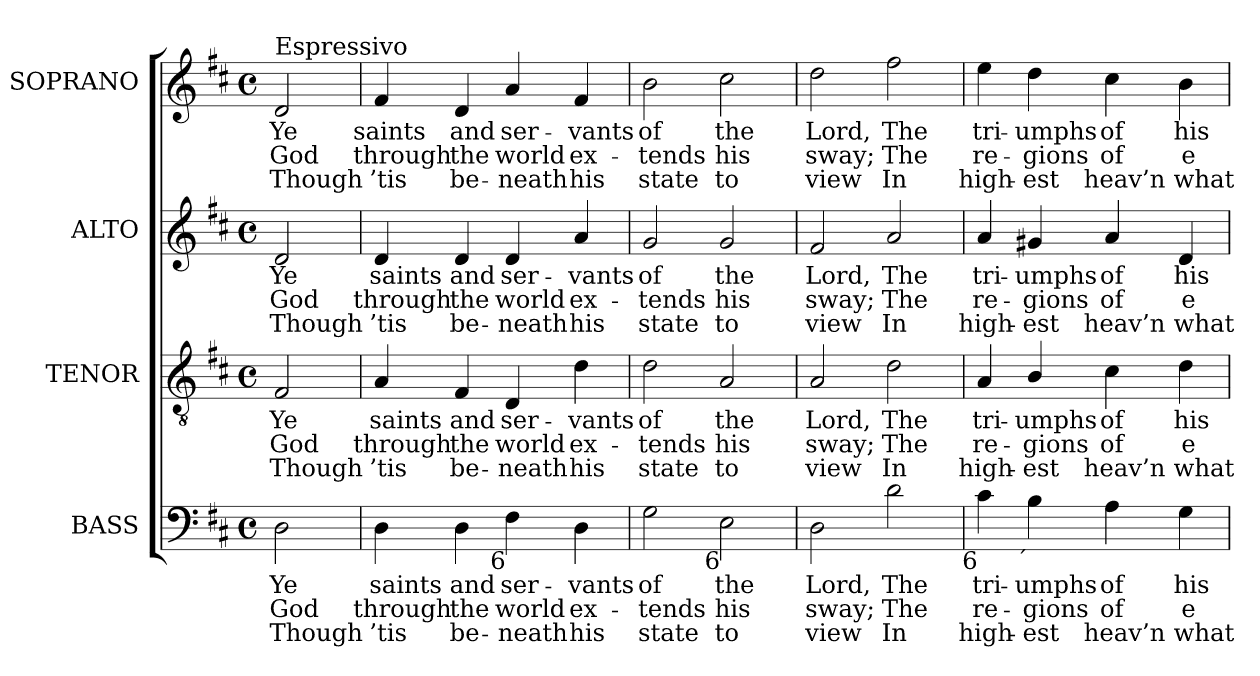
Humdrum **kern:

**kern	**text	**text	**text	**kern	**text	**text	**text	**kern	**text	**text	**text	**kern	**text	**text	**text
*part4	*part4	*part4	*part4	*part3	*part3	*part3	*part3	*part2	*part2	*part2	*part2	*part1	*part1	*part1	*part1
*staff4	*staff4	*staff4	*staff4	*staff3	*staff3	*staff3	*staff3	*staff2	*staff2	*staff2	*staff2	*staff1	*staff1	*staff1	*staff1
*I"BASS	*	*	*	*I"TENOR	*	*	*	*I"ALTO	*	*	*	*I"SOPRANO	*	*	*
*I'B.	*	*	*	*I'T.	*	*	*	*I'A.	*	*	*	*I'S.	*	*	*
!!LO:PB:g=z
*clefF4	*	*	*	*clefGv2	*	*	*	*clefG2	*	*	*	*clefG2	*	*	*
*	*	*	*	*ITrd7c12	*	*	*	*	*	*	*	*	*	*	*
*k[f#c#]	*	*	*	*k[f#c#]	*	*	*	*k[f#c#]	*	*	*	*k[f#c#]	*	*	*
*D:	*	*	*	*D:	*	*	*	*D:	*	*	*	*D:	*	*	*
*M4/4	*	*	*	*M4/4	*	*	*	*M4/4	*	*	*	*M4/4	*	*	*
*met(c)	*	*	*	*met(c)	*	*	*	*met(c)	*	*	*	*met(c)	*	*	*
=	=	=	=	=	=	=	=	=	=	=	=	=	=	=	=
!	!LO:LY:b:color=#000000	!LO:LY:b:color=#000000	!LO:LY:b:color=#000000	!	!	!	!	!	!	!	!	!	!	!	!
!	!	!	!	!	!LO:LY:b:color=#000000	!LO:LY:b:color=#000000	!LO:LY:b:color=#000000	!	!	!	!	!	!	!	!
!	!	!	!	!	!	!	!	!	!LO:LY:b:color=#000000	!LO:LY:b:color=#000000	!LO:LY:b:color=#000000	!	!	!	!
!	!	!	!	!	!	!	!	!	!	!	!	!LO:TX:a:t=Espressivo	!	!	!
!	!	!	!	!	!	!	!	!	!	!	!	!	!LO:LY:b:color=#000000	!LO:LY:b:color=#000000	!LO:LY:b:color=#000000
2Di\	Ye	God	Though	2FF#i/	Ye	God	Though	2di/	Ye	God	Though	2di/	Ye	God	Though
=1	=1	=1	=1	=1	=1	=1	=1	=1	=1	=1	=1	=1	=1	=1	=1
!	!LO:LY:b:color=#000000	!LO:LY:b:color=#000000	!LO:LY:b:color=#000000	!	!	!	!	!	!	!	!	!	!	!	!
!	!	!	!	!	!LO:LY:b:color=#000000	!LO:LY:b:color=#000000	!LO:LY:b:color=#000000	!	!	!	!	!	!	!	!
!	!	!	!	!	!	!	!	!	!LO:LY:b:color=#000000	!LO:LY:b:color=#000000	!LO:LY:b:color=#000000	!	!	!	!
!	!	!	!	!	!	!	!	!	!	!	!	!	!LO:LY:b:color=#000000	!LO:LY:b:color=#000000	!LO:LY:b:color=#000000
4Di\	saints	through	’tis	4AAi/	saints	through	’tis	4di/	saints	through	’tis	4f#i/	saints	through	’tis
!	!LO:LY:b:color=#000000	!LO:LY:b:color=#000000	!LO:LY:b:color=#000000	!	!	!	!	!	!	!	!	!	!	!	!
!	!	!	!	!	!LO:LY:b:color=#000000	!LO:LY:b:color=#000000	!LO:LY:b:color=#000000	!	!	!	!	!	!	!	!
!	!	!	!	!	!	!	!	!	!LO:LY:b:color=#000000	!LO:LY:b:color=#000000	!LO:LY:b:color=#000000	!	!	!	!
!	!	!	!	!	!	!	!	!	!	!	!	!	!LO:LY:b:color=#000000	!LO:LY:b:color=#000000	!LO:LY:b:color=#000000
4Di\	and	the	be-	4FF#i/	and	the	be-	4di/	and	the	be-	4di/	and	the	be-
!	!LO:LY:b:color=#000000	!LO:LY:b:color=#000000	!LO:LY:b:color=#000000	!	!	!	!	!	!	!	!	!	!	!	!
!	!	!	!	!	!LO:LY:b:color=#000000	!LO:LY:b:color=#000000	!LO:LY:b:color=#000000	!	!	!	!	!	!	!	!
!	!	!	!	!	!	!	!	!	!LO:LY:b:color=#000000	!LO:LY:b:color=#000000	!LO:LY:b:color=#000000	!	!	!	!
!LO:TX:b:rj:t=6	!	!	!	!	!	!	!	!	!	!	!	!	!	!	!
!	!	!	!	!	!	!	!	!	!	!	!	!	!LO:LY:b:color=#000000	!LO:LY:b:color=#000000	!LO:LY:b:color=#000000
4F#i\	ser-	world	-neath	4DDi/	ser-	world	-neath	4di/	ser-	world	-neath	4ai/	ser-	world	-neath
!	!LO:LY:b:color=#000000	!LO:LY:b:color=#000000	!LO:LY:b:color=#000000	!	!	!	!	!	!	!	!	!	!	!	!
!	!	!	!	!	!LO:LY:b:color=#000000	!LO:LY:b:color=#000000	!LO:LY:b:color=#000000	!	!	!	!	!	!	!	!
!	!	!	!	!	!	!	!	!	!LO:LY:b:color=#000000	!LO:LY:b:color=#000000	!LO:LY:b:color=#000000	!	!	!	!
!	!	!	!	!	!	!	!	!	!	!	!	!	!LO:LY:b:color=#000000	!LO:LY:b:color=#000000	!LO:LY:b:color=#000000
4Di\	-vants	ex-	his	4Di\	-vants	ex-	his	4ai/	-vants	ex-	his	4f#i/	-vants	ex-	his
=2	=2	=2	=2	=2	=2	=2	=2	=2	=2	=2	=2	=2	=2	=2	=2
!	!LO:LY:b:color=#000000	!LO:LY:b:color=#000000	!LO:LY:b:color=#000000	!	!	!	!	!	!	!	!	!	!	!	!
!	!	!	!	!	!LO:LY:b:color=#000000	!LO:LY:b:color=#000000	!LO:LY:b:color=#000000	!	!	!	!	!	!	!	!
!	!	!	!	!	!	!	!	!	!LO:LY:b:color=#000000	!LO:LY:b:color=#000000	!LO:LY:b:color=#000000	!	!	!	!
!	!	!	!	!	!	!	!	!	!	!	!	!	!LO:LY:b:color=#000000	!LO:LY:b:color=#000000	!LO:LY:b:color=#000000
2Gi\	of	-tends	state	2Di\	of	-tends	state	2gi/	of	-tends	state	2bi\	of	-tends	state
!	!LO:LY:b:color=#000000	!LO:LY:b:color=#000000	!LO:LY:b:color=#000000	!	!	!	!	!	!	!	!	!	!	!	!
!	!	!	!	!	!LO:LY:b:color=#000000	!LO:LY:b:color=#000000	!LO:LY:b:color=#000000	!	!	!	!	!	!	!	!
!	!	!	!	!	!	!	!	!	!LO:LY:b:color=#000000	!LO:LY:b:color=#000000	!LO:LY:b:color=#000000	!	!	!	!
!LO:TX:b:rj:t=6	!	!	!	!	!	!	!	!	!	!	!	!	!	!	!
!	!	!	!	!	!	!	!	!	!	!	!	!	!LO:LY:b:color=#000000	!LO:LY:b:color=#000000	!LO:LY:b:color=#000000
2Ei\	the	his	to	2AAi/	the	his	to	2gi/	the	his	to	2cc#i\	the	his	to
=3	=3	=3	=3	=3	=3	=3	=3	=3	=3	=3	=3	=3	=3	=3	=3
!	!LO:LY:b:color=#000000	!LO:LY:b:color=#000000	!LO:LY:b:color=#000000	!	!	!	!	!	!	!	!	!	!	!	!
!	!	!	!	!	!LO:LY:b:color=#000000	!LO:LY:b:color=#000000	!LO:LY:b:color=#000000	!	!	!	!	!	!	!	!
!	!	!	!	!	!	!	!	!	!LO:LY:b:color=#000000	!LO:LY:b:color=#000000	!LO:LY:b:color=#000000	!	!	!	!
!	!	!	!	!	!	!	!	!	!	!	!	!	!LO:LY:b:color=#000000	!LO:LY:b:color=#000000	!LO:LY:b:color=#000000
2Di\	Lord,	sway;	view	2AAi/	Lord,	sway;	view	2f#i/	Lord,	sway;	view	2ddi\	Lord,	sway;	view
!	!LO:LY:b:color=#000000	!LO:LY:b:color=#000000	!LO:LY:b:color=#000000	!	!	!	!	!	!	!	!	!	!	!	!
!	!	!	!	!	!LO:LY:b:color=#000000	!LO:LY:b:color=#000000	!LO:LY:b:color=#000000	!	!	!	!	!	!	!	!
!	!	!	!	!	!	!	!	!	!LO:LY:b:color=#000000	!LO:LY:b:color=#000000	!LO:LY:b:color=#000000	!	!	!	!
!	!	!	!	!	!	!	!	!	!	!	!	!	!LO:LY:b:color=#000000	!LO:LY:b:color=#000000	!LO:LY:b:color=#000000
2di\	The	The	In	2Di\	The	The	In	2ai/	The	The	In	2ff#i\	The	The	In
=4	=4	=4	=4	=4	=4	=4	=4	=4	=4	=4	=4	=4	=4	=4	=4
!	!LO:LY:b:color=#000000	!LO:LY:b:color=#000000	!LO:LY:b:color=#000000	!	!	!	!	!	!	!	!	!	!	!	!
!	!	!	!	!	!LO:LY:b:color=#000000	!LO:LY:b:color=#000000	!LO:LY:b:color=#000000	!	!	!	!	!	!	!	!
!	!	!	!	!	!	!	!	!	!LO:LY:b:color=#000000	!LO:LY:b:color=#000000	!LO:LY:b:color=#000000	!	!	!	!
!LO:TX:b:rj:t=6	!	!	!	!	!	!	!	!	!	!	!	!	!	!	!
!	!	!	!	!	!	!	!	!	!	!	!	!	!LO:LY:b:color=#000000	!LO:LY:b:color=#000000	!LO:LY:b:color=#000000
4c#i\	tri-	re-	high-	4AAi/	tri-	re-	high-	4ai/	tri-	re-	high-	4eei\	tri-	re-	high-
!	!LO:LY:b:color=#000000	!LO:LY:b:color=#000000	!LO:LY:b:color=#000000	!	!	!	!	!	!	!	!	!	!	!	!
!	!	!	!	!	!LO:LY:b:color=#000000	!LO:LY:b:color=#000000	!LO:LY:b:color=#000000	!	!	!	!	!	!	!	!
!	!	!	!	!	!	!	!	!	!LO:LY:b:color=#000000	!LO:LY:b:color=#000000	!LO:LY:b:color=#000000	!	!	!	!
!LO:TX:b:rj:t=´	!	!	!	!	!	!	!	!	!	!	!	!	!	!	!
!	!	!	!	!	!	!	!	!	!	!	!	!	!LO:LY:b:color=#000000	!LO:LY:b:color=#000000	!LO:LY:b:color=#000000
4Bi\	-umphs	-gions	-est	4BBi/	-umphs	-gions	-est	4g#Xi/	-umphs	-gions	-est	4ddi\	-umphs	-gions	-est
!	!LO:LY:b:color=#000000	!LO:LY:b:color=#000000	!LO:LY:b:color=#000000	!	!	!	!	!	!	!	!	!	!	!	!
!	!	!	!	!	!LO:LY:b:color=#000000	!LO:LY:b:color=#000000	!LO:LY:b:color=#000000	!	!	!	!	!	!	!	!
!	!	!	!	!	!	!	!	!	!LO:LY:b:color=#000000	!LO:LY:b:color=#000000	!LO:LY:b:color=#000000	!	!	!	!
!	!	!	!	!	!	!	!	!	!	!	!	!	!LO:LY:b:color=#000000	!LO:LY:b:color=#000000	!LO:LY:b:color=#000000
4Ai\	of	of	heav’n	4C#i\	of	of	heav’n	4ai/	of	of	heav’n	4cc#i\	of	of	heav’n
!	!LO:LY:b:color=#000000	!LO:LY:b:color=#000000	!LO:LY:b:color=#000000	!	!	!	!	!	!	!	!	!	!	!	!
!	!	!	!	!	!LO:LY:b:color=#000000	!LO:LY:b:color=#000000	!LO:LY:b:color=#000000	!	!	!	!	!	!	!	!
!	!	!	!	!	!	!	!	!	!LO:LY:b:color=#000000	!LO:LY:b:color=#000000	!LO:LY:b:color=#000000	!	!	!	!
!	!	!	!	!	!	!	!	!	!	!	!	!	!LO:LY:b:color=#000000	!LO:LY:b:color=#000000	!LO:LY:b:color=#000000
4Gi\	his	e-	what	4Di\	his	e-	what	4di/	his	e-	what	4bi\	his	e-	what
=	=	=	=	=	=	=	=	=	=	=	=	=	=	=	=
*-	*-	*-	*-	*-	*-	*-	*-	*-	*-	*-	*-	*-	*-	*-	*-
